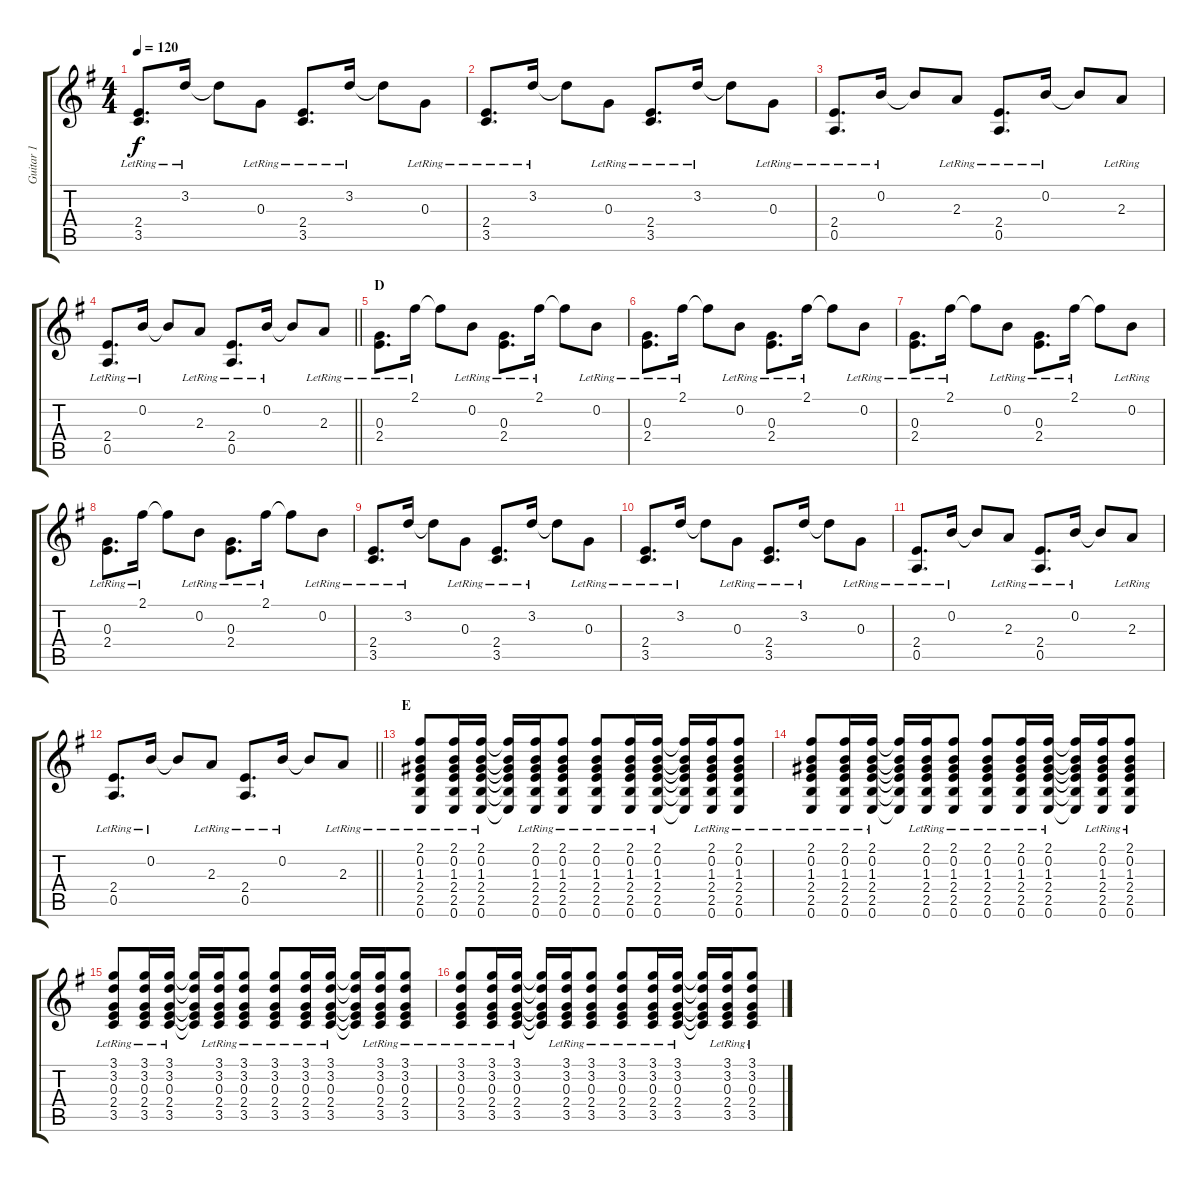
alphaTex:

\track ("Guitar 1" "Guitar 1") {instrument electricguitarjazz}
\staff {score tabs}
\tuning (E4 B3 G3 D3 A2 E2) {hide}
\ts (4 4)
\tempo 120
\clef g2
\ks g
(2.4{lr} 3.5{lr}).8{d dy f} 3.2{lr}.16 3.2{t}.8 0.3{lr}.8 (2.4{lr} 3.5{lr}).8{d} 3.2{lr}.16 3.2{t}.8 0.3{lr}.8 |
(2.4{lr} 3.5{lr}).8{d} 3.2{lr}.16 3.2{t}.8 0.3{lr}.8 (2.4{lr} 3.5{lr}).8{d} 3.2{lr}.16 3.2{t}.8 0.3{lr}.8 |
(2.4{lr} 0.5{lr}).8{d} 0.2{lr}.16 0.2{t}.8 2.3{lr}.8 (2.4{lr} 0.5{lr}).8{d} 0.2{lr}.16 0.2{t}.8 2.3{lr}.8 |
\barLineRight lightlight
(2.4{lr} 0.5{lr}).8{d} 0.2{lr}.16 0.2{t}.8 2.3{lr}.8 (2.4{lr} 0.5{lr}).8{d} 0.2{lr}.16 0.2{t}.8 2.3{lr}.8 |
\section ("" "D")
(0.3{lr} 2.4{lr}).8{d} 2.1{lr}.16 2.1{t}.8 0.2{lr}.8 (0.3{lr} 2.4{lr}).8{d} 2.1{lr}.16 2.1{t}.8 0.2{lr}.8 |
(0.3{lr} 2.4{lr}).8{d} 2.1{lr}.16 2.1{t}.8 0.2{lr}.8 (0.3{lr} 2.4{lr}).8{d} 2.1{lr}.16 2.1{t}.8 0.2{lr}.8 |
(0.3{lr} 2.4{lr}).8{d} 2.1{lr}.16 2.1{t}.8 0.2{lr}.8 (0.3{lr} 2.4{lr}).8{d} 2.1{lr}.16 2.1{t}.8 0.2{lr}.8 |
(0.3{lr} 2.4{lr}).8{d} 2.1{lr}.16 2.1{t}.8 0.2{lr}.8 (0.3{lr} 2.4{lr}).8{d} 2.1{lr}.16 2.1{t}.8 0.2{lr}.8 |
(2.4{lr} 3.5{lr}).8{d} 3.2{lr}.16 3.2{t}.8 0.3{lr}.8 (2.4{lr} 3.5{lr}).8{d} 3.2{lr}.16 3.2{t}.8 0.3{lr}.8 |
(2.4{lr} 3.5{lr}).8{d} 3.2{lr}.16 3.2{t}.8 0.3{lr}.8 (2.4{lr} 3.5{lr}).8{d} 3.2{lr}.16 3.2{t}.8 0.3{lr}.8 |
(2.4{lr} 0.5{lr}).8{d} 0.2{lr}.16 0.2{t}.8 2.3{lr}.8 (2.4{lr} 0.5{lr}).8{d} 0.2{lr}.16 0.2{t}.8 2.3{lr}.8 |
\barLineRight lightlight
(2.4{lr} 0.5{lr}).8{d} 0.2{lr}.16 0.2{t}.8 2.3{lr}.8 (2.4{lr} 0.5{lr}).8{d} 0.2{lr}.16 0.2{t}.8 2.3{lr}.8 |
\section ("" "E")
(2.1{lr} 0.2{lr} 1.3{lr} 2.4{lr} 2.5{lr} 0.6{lr}).8{volume 8} (2.1{lr} 0.2{lr} 1.3{lr} 2.4{lr} 2.5{lr} 0.6{lr}).16 (2.1{lr} 0.2{lr} 1.3{lr} 2.4{lr} 2.5{lr} 0.6{lr}).16 (2.1{t} 0.2{t} 1.3{t} 2.4{t} 2.5{t} 0.6{t}).16 (2.1{lr} 0.2{lr} 1.3{lr} 2.4{lr} 2.5{lr} 0.6{lr}).16 (2.1{lr} 0.2{lr} 1.3{lr} 2.4{lr} 2.5{lr} 0.6{lr}).8 (2.1{lr} 0.2{lr} 1.3{lr} 2.4{lr} 2.5{lr} 0.6{lr}).8 (2.1{lr} 0.2{lr} 1.3{lr} 2.4{lr} 2.5{lr} 0.6{lr}).16 (2.1{lr} 0.2{lr} 1.3{lr} 2.4{lr} 2.5{lr} 0.6{lr}).16 (2.1{t} 0.2{t} 1.3{t} 2.4{t} 2.5{t} 0.6{t}).16 (2.1{lr} 0.2{lr} 1.3{lr} 2.4{lr} 2.5{lr} 0.6{lr}).16 (2.1{lr} 0.2{lr} 1.3{lr} 2.4{lr} 2.5{lr} 0.6{lr}).8 |
(2.1{lr} 0.2{lr} 1.3{lr} 2.4{lr} 2.5{lr} 0.6{lr}).8 (2.1{lr} 0.2{lr} 1.3{lr} 2.4{lr} 2.5{lr} 0.6{lr}).16 (2.1{lr} 0.2{lr} 1.3{lr} 2.4{lr} 2.5{lr} 0.6{lr}).16 (2.1{t} 0.2{t} 1.3{t} 2.4{t} 2.5{t} 0.6{t}).16 (2.1{lr} 0.2{lr} 1.3{lr} 2.4{lr} 2.5{lr} 0.6{lr}).16 (2.1{lr} 0.2{lr} 1.3{lr} 2.4{lr} 2.5{lr} 0.6{lr}).8 (2.1{lr} 0.2{lr} 1.3{lr} 2.4{lr} 2.5{lr} 0.6{lr}).8 (2.1{lr} 0.2{lr} 1.3{lr} 2.4{lr} 2.5{lr} 0.6{lr}).16 (2.1{lr} 0.2{lr} 1.3{lr} 2.4{lr} 2.5{lr} 0.6{lr}).16 (2.1{t} 0.2{t} 1.3{t} 2.4{t} 2.5{t} 0.6{t}).16 (2.1{lr} 0.2{lr} 1.3{lr} 2.4{lr} 2.5{lr} 0.6{lr}).16 (2.1{lr} 0.2{lr} 1.3{lr} 2.4{lr} 2.5{lr} 0.6{lr}).8 |
(3.1{lr} 3.2{lr} 0.3{lr} 2.4{lr} 3.5{lr}).8 (3.1{lr} 3.2{lr} 0.3{lr} 2.4{lr} 3.5{lr}).16 (3.1{lr} 3.2{lr} 0.3{lr} 2.4{lr} 3.5{lr}).16 (3.1{t} 3.2{t} 0.3{t} 2.4{t} 3.5{t}).16 (3.1{lr} 3.2{lr} 0.3{lr} 2.4{lr} 3.5{lr}).16 (3.1{lr} 3.2{lr} 0.3{lr} 2.4{lr} 3.5{lr}).8 (3.1{lr} 3.2{lr} 0.3{lr} 2.4{lr} 3.5{lr}).8 (3.1{lr} 3.2{lr} 0.3{lr} 2.4{lr} 3.5{lr}).16 (3.1{lr} 3.2{lr} 0.3{lr} 2.4{lr} 3.5{lr}).16 (3.1{t} 3.2{t} 0.3{t} 2.4{t} 3.5{t}).16 (3.1{lr} 3.2{lr} 0.3{lr} 2.4{lr} 3.5{lr}).16 (3.1{lr} 3.2{lr} 0.3{lr} 2.4{lr} 3.5{lr}).8 |
(3.1{lr} 3.2{lr} 0.3{lr} 2.4{lr} 3.5{lr}).8 (3.1{lr} 3.2{lr} 0.3{lr} 2.4{lr} 3.5{lr}).16 (3.1{lr} 3.2{lr} 0.3{lr} 2.4{lr} 3.5{lr}).16 (3.1{t} 3.2{t} 0.3{t} 2.4{t} 3.5{t}).16 (3.1{lr} 3.2{lr} 0.3{lr} 2.4{lr} 3.5{lr}).16 (3.1{lr} 3.2{lr} 0.3{lr} 2.4{lr} 3.5{lr}).8 (3.1{lr} 3.2{lr} 0.3{lr} 2.4{lr} 3.5{lr}).8 (3.1{lr} 3.2{lr} 0.3{lr} 2.4{lr} 3.5{lr}).16 (3.1{lr} 3.2{lr} 0.3{lr} 2.4{lr} 3.5{lr}).16 (3.1{t} 3.2{t} 0.3{t} 2.4{t} 3.5{t}).16 (3.1{lr} 3.2{lr} 0.3{lr} 2.4{lr} 3.5{lr}).16 (3.1{lr} 3.2{lr} 0.3{lr} 2.4{lr} 3.5{lr}).8
